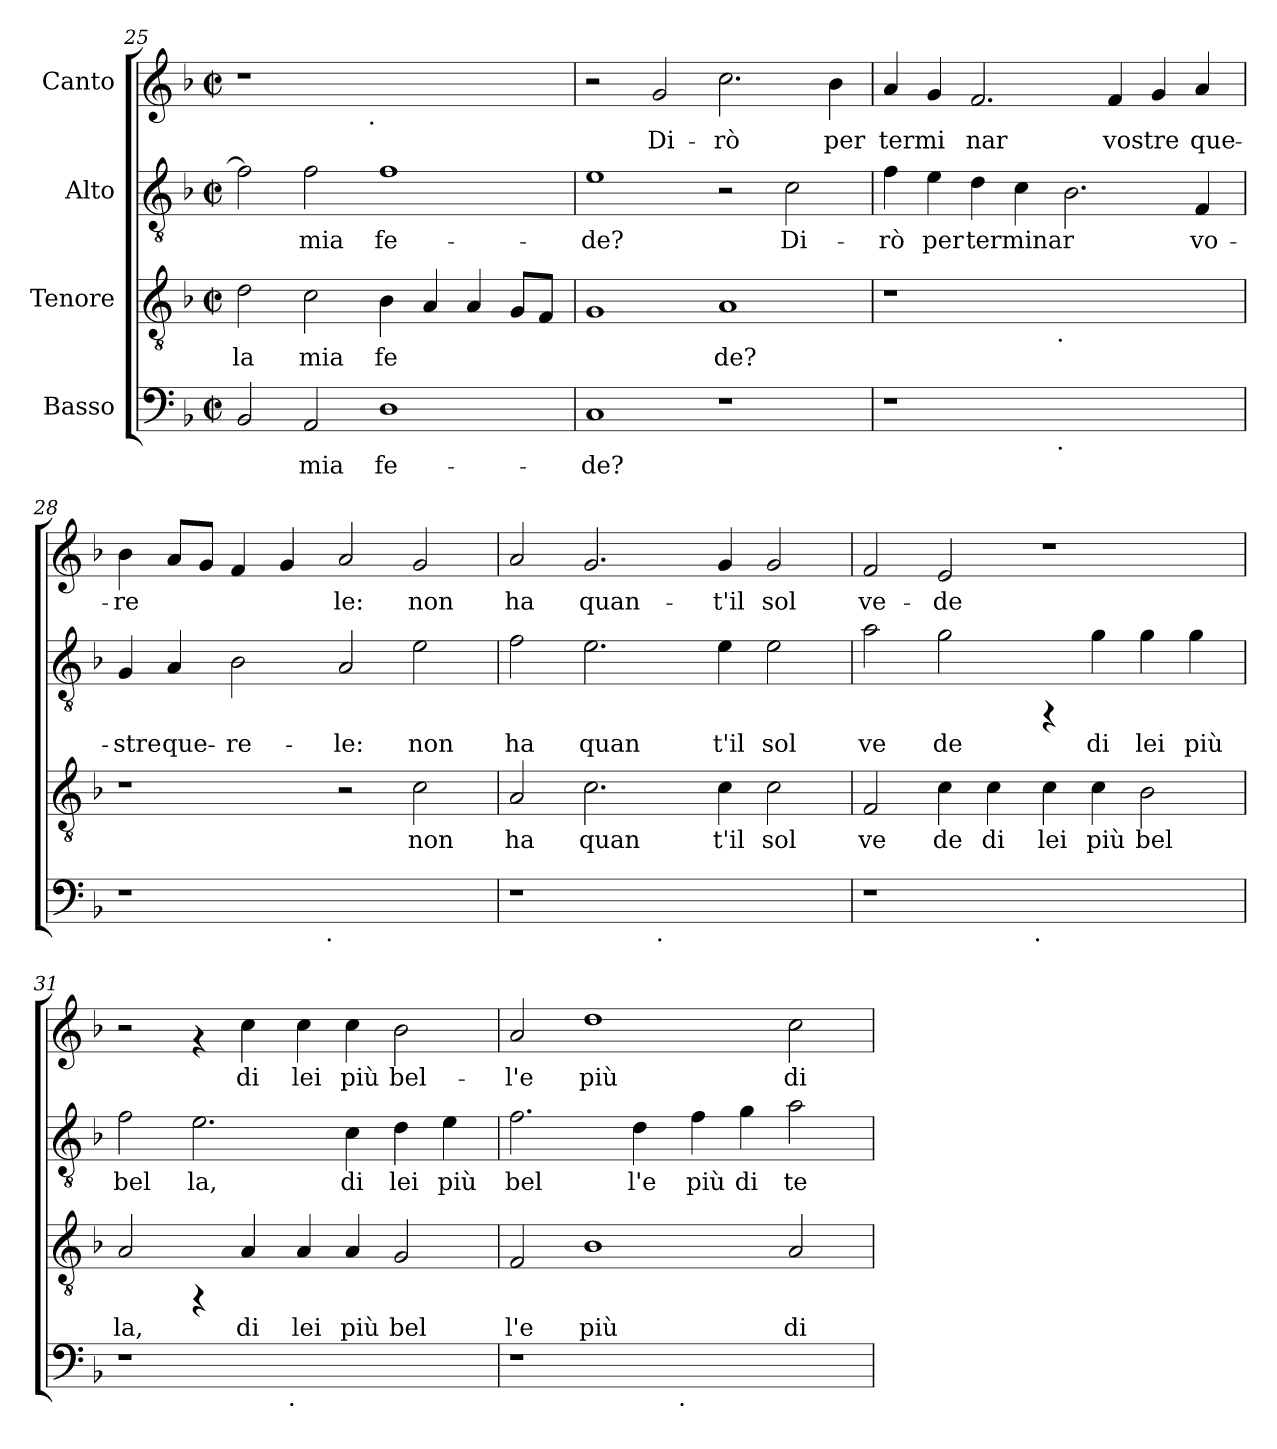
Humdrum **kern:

**kern	**text	**kern	**text	**kern	**text	**kern	**text
*part4	*part4	*part3	*part3	*part2	*part2	*part1	*part1
*staff4	*staff4	*staff3	*staff3	*staff2	*staff2	*staff1	*staff1
*I"Basso	*	*I"Tenore	*	*I"Alto	*	*I"Canto	*
*clefF4	*	*clefGv2	*	*clefGv2	*	*clefG2	*
*k[b-]	*	*k[b-]	*	*k[b-]	*	*k[b-]	*
*F:	*	*F:	*	*F:	*	*F:	*
*M2/2	*	*M2/2	*	*M2/2	*	*M2/2	*
*met(c|)	*	*met(c|)	*	*met(c|)	*	*met(c|)	*
=25	=25	=25	=25	=25	=25	=25	=25
!	!LO:LY:b:cj	!	!LO:LY:b:cj	!	!LO:LY:b:cj	!	!
*	*	*	*	*	*	*^	*
2BB-/	.	2d\	la	2f\]	.	1r	2ryy	.
!	!LO:LY:b:cj	!	!LO:LY:b:cj	!	!LO:LY:b:cj	!	!	!
2AA/	mia	2c\	mia	2f\	mia	.	4...ryy	.
!	!	!	!	!	!	!	!LO:TX:b:t=.	!
.	.	.	.	.	.	.	1ryy	.
!	!LO:LY:b:cj	!	!LO:LY:b:cj	!	!LO:LY:b:cj	!	!	!
1D	fe-	4B-\	fe-	1f	fe-	1ryy	.	.
!	!	!	!LO:LY:b:cj	!	!	!	!	!
.	.	4A/	--	.	.	.	.	.
!	!	!	!LO:LY:b:cj	!	!	!	!	!
.	.	4A/	--	.	.	.	.	.
!	!	!	!LO:LY:b:cj	!	!	!	!	!
.	.	8G/L	--	.	.	.	.	.
!	!	!	!LO:LY:b:cj	!	!	!	!	!
.	.	8F/J	--	.	.	.	.	.
.	.	.	.	.	.	.	32ryy	.
=26	=26	=26	=26	=26	=26	=26	=26	=26
!	!LO:LY:b:cj	!	!LO:LY:b:cj	!	!LO:LY:b:cj	!	!	!
*	*	*	*	*	*	*v	*v	*
1C	-de?	1G	--	1e	-de?	2r	.
!	!	!	!	!	!	!	!LO:LY:b:cj
.	.	.	.	.	.	2g/	Di-
!	!	!	!LO:LY:b:cj	!	!	!	!LO:LY:b:cj
1r	.	1A	-de?	2r	.	2.cc\	-rò
!	!	!	!	!	!LO:LY:b:cj	!	!
.	.	.	.	2c\	Di-	.	.
!	!	!	!	!	!	!	!LO:LY:b:cj
.	.	.	.	.	.	4b-\	per
=27	=27	=27	=27	=27	=27	=27	=27
!	!	!	!	!	!LO:LY:b:cj	!	!LO:LY:b:cj
*^	*	*^	*	*	*	*	*
1r	2ryy	.	1r	2ryy	.	4f\	-rò	4a/	termi-
!	!	!	!	!	!	!	!LO:LY:b:cj	!	!LO:LY:b:cj
.	.	.	.	.	.	4e\	per	4g/	--
!	!	!	!	!	!	!	!LO:LY:b:cj	!	!LO:LY:b:cj
.	4ryy	.	.	4ryy	.	4d\	terminar	2.f/	-nar
!	!	!	!	!	!	!	!LO:LY:b:cj	!	!
.	8...ryy	.	.	8...ryy	.	4c\	.	.	.
!	!	!	!	!LO:TX:b:t=.	!	!	!	!	!
!	!LO:TX:b:t=.	!	!	!	!	!	!	!	!
.	1ryy	.	.	1ryy	.	.	.	.	.
!	!	!	!	!	!	!	!LO:LY:b:cj	!	!
1ryy	.	.	1ryy	.	.	2.B-\	.	.	.
!	!	!	!	!	!	!	!	!	!LO:LY:b:cj
.	.	.	.	.	.	.	.	4f/	vostre
!	!	!	!	!	!	!	!	!	!LO:LY:b:cj
.	.	.	.	.	.	.	.	4g/	.
!	!	!	!	!	!	!	!LO:LY:b:cj	!	!LO:LY:b:cj
.	.	.	.	.	.	4F/	vo-	4a/	que-
.	64ryy	.	.	64ryy	.	.	.	.	.
=28	=28	=28	=28	=28	=28	=28	=28	=28	=28
!	!	!	!	!	!	!	!LO:LY:b:cj	!	!LO:LY:b:cj
*	*	*	*v	*v	*	*	*	*	*
1r	2ryy	.	1r	.	4G/	-stre	4b-\	-re-
!	!	!	!	!	!	!LO:LY:b:cj	!	!LO:LY:b:cj
.	.	.	.	.	4A/	que-	8a/L	--
!	!	!	!	!	!	!	!	!LO:LY:b:cj
.	.	.	.	.	.	.	8g/J	--
!	!	!	!	!	!	!LO:LY:b:cj	!	!LO:LY:b:cj
.	4...ryy	.	.	.	2B-\	-re-	4f/	--
!	!	!	!	!	!	!	!	!LO:LY:b:cj
.	.	.	.	.	.	.	4g/	--
!	!LO:TX:b:t=.	!	!	!	!	!	!	!
.	1ryy	.	.	.	.	.	.	.
!	!	!	!	!	!	!LO:LY:b:cj	!	!LO:LY:b:cj
1ryy	.	.	2r	.	2A/	-le:	2a/	-le:
!	!	!	!	!LO:LY:b:cj	!	!LO:LY:b:cj	!	!LO:LY:b:cj
.	.	.	2c\	non	2e\	non	2g/	non
.	32ryy	.	.	.	.	.	.	.
!!LO:PB:g=z
=29	=29	=29	=29	=29	=29	=29	=29	=29
!	!	!	!	!LO:LY:b:cj	!	!LO:LY:b:cj	!	!LO:LY:b:cj
1r	2ryy	.	2A/	ha	2f\	ha	2a/	ha
!	!	!	!	!LO:LY:b:cj	!	!LO:LY:b:cj	!	!LO:LY:b:cj
.	4...ryy	.	2.c\	quan	2.e\	quan	2.g/	quan-
!	!LO:TX:b:t=.	!	!	!	!	!	!	!
.	1ryy	.	.	.	.	.	.	.
1ryy	.	.	.	.	.	.	.	.
!	!	!	!	!LO:LY:b:cj	!	!LO:LY:b:cj	!	!LO:LY:b:cj
.	.	.	4c\	t'il	4e\	t'il	4g/	-t'il
!	!	!	!	!LO:LY:b:cj	!	!LO:LY:b:cj	!	!LO:LY:b:cj
.	.	.	2c\	sol	2e\	sol	2g/	sol
.	32ryy	.	.	.	.	.	.	.
=30	=30	=30	=30	=30	=30	=30	=30	=30
!	!	!	!	!LO:LY:b:cj	!	!LO:LY:b:cj	!	!LO:LY:b:cj
1r	2ryy	.	2F/	ve	2a\	ve	2f/	ve-
!	!	!	!	!LO:LY:b:cj	!	!LO:LY:b:cj	!	!LO:LY:b:cj
.	4ryy	.	4c\	de	2g\	de	2e/	-de
!	!	!	!	!LO:LY:b:cj	!	!	!	!
.	8...ryy	.	4c\	di	.	.	.	.
!	!LO:TX:b:t=.	!	!	!	!	!	!	!
.	1ryy	.	.	.	.	.	.	.
!	!	!	!	!LO:LY:b:cj	!	!	!	!
1ryy	.	.	4c\	lei	4rFF	.	1r	.
!	!	!	!	!LO:LY:b:cj	!	!LO:LY:b:cj	!	!
.	.	.	4c\	più	4g\	di	.	.
!	!	!	!	!LO:LY:b:cj	!	!LO:LY:b:cj	!	!
.	.	.	2B-\	bel	4g\	lei	.	.
!	!	!	!	!	!	!LO:LY:b:cj	!	!
.	.	.	.	.	4g\	più	.	.
.	64ryy	.	.	.	.	.	.	.
=31	=31	=31	=31	=31	=31	=31	=31	=31
!	!	!	!	!LO:LY:b:cj	!	!LO:LY:b:cj	!	!
1r	2ryy	.	2A/	la,	2f\	bel	2r	.
!	!	!	!	!	!	!LO:LY:b:cj	!	!
.	4ryy	.	4rFF	.	2.e\	la,	4rf	.
!	!	!	!	!LO:LY:b:cj	!	!	!	!LO:LY:b:cj
.	8...ryy	.	4A/	di	.	.	4cc\	di
!	!LO:TX:b:t=.	!	!	!	!	!	!	!
.	1ryy	.	.	.	.	.	.	.
!	!	!	!	!LO:LY:b:cj	!	!	!	!LO:LY:b:cj
1ryy	.	.	4A/	lei	.	.	4cc\	lei
!	!	!	!	!LO:LY:b:cj	!	!LO:LY:b:cj	!	!LO:LY:b:cj
.	.	.	4A/	più	4c\	di	4cc\	più
!	!	!	!	!LO:LY:b:cj	!	!LO:LY:b:cj	!	!LO:LY:b:cj
.	.	.	2G/	bel	4d\	lei	2b-\	bel-
!	!	!	!	!	!	!LO:LY:b:cj	!	!
.	.	.	.	.	4e\	più	.	.
.	64ryy	.	.	.	.	.	.	.
=32	=32	=32	=32	=32	=32	=32	=32	=32
!	!	!	!	!LO:LY:b:cj	!	!LO:LY:b:cj	!	!LO:LY:b:cj
1r	2ryy	.	2F/	l'e	2.f\	bel	2a/	-l'e
!	!	!	!	!LO:LY:b:cj	!	!	!	!LO:LY:b:cj
.	4...ryy	.	1B-	più	.	.	1dd	più
!	!	!	!	!	!	!LO:LY:b:cj	!	!
.	.	.	.	.	4d\	l'e	.	.
!	!LO:TX:b:t=.	!	!	!	!	!	!	!
.	1ryy	.	.	.	.	.	.	.
!	!	!	!	!	!	!LO:LY:b:cj	!	!
1ryy	.	.	.	.	4f\	più	.	.
!	!	!	!	!	!	!LO:LY:b:cj	!	!
.	.	.	.	.	4g\	di	.	.
!	!	!	!	!LO:LY:b:cj	!	!LO:LY:b:cj	!	!LO:LY:b:cj
.	.	.	2A/	di	2a\	te	2cc\	di
.	32ryy	.	.	.	.	.	.	.
*v	*v	*	*	*	*	*	*	*
=	=	=	=	=	=	=	=
*-	*-	*-	*-	*-	*-	*-	*-
